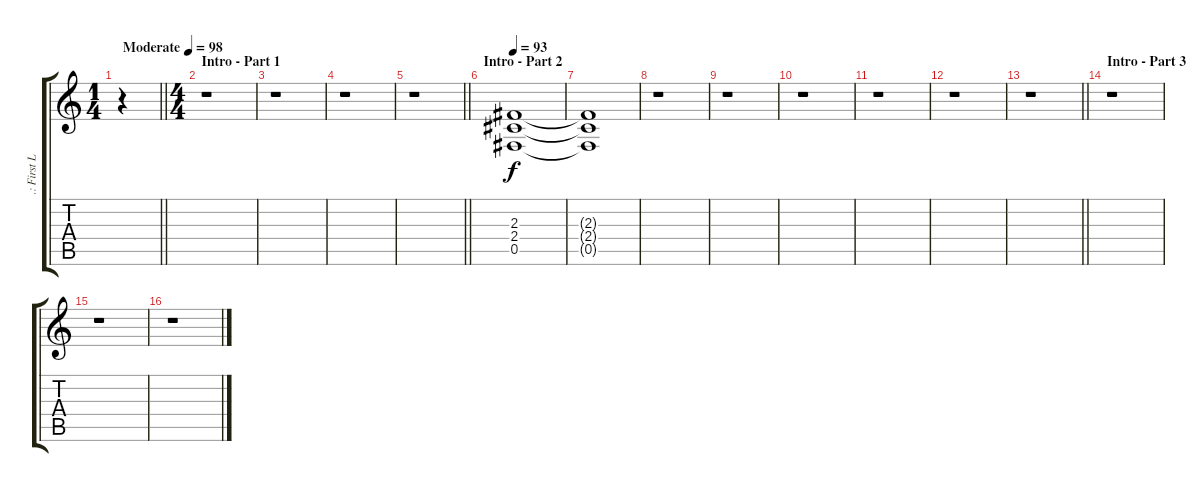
\track (".: First Lead Guitar :." ".: First L") {instrument distortionguitar}
\staff {score tabs}
\tuning (Db4 Ab3 E3 B2 Gb2 Db2) {hide}
\ts (1 4)
\tempo (98 "Moderate")
\clef g2
\barLineRight lightlight
\ks c
r.4{dy f instrument distortionguitar} |
\ts (4 4)
\section ("" "Intro - Part 1")
r.1 |
r.1 |
r.1 |
\barLineRight lightlight
r.1 |
\section ("" "Intro - Part 2")
\tempo 93
(2.3 2.4 0.5).1 |
(2.3{t} 2.4{t} 0.5{t}).1 |
r.1 |
r.1 |
r.1 |
r.1 |
r.1 |
\barLineRight lightlight
r.1 |
\section ("" "Intro - Part 3")
r.1 |
r.1 |
r.1
